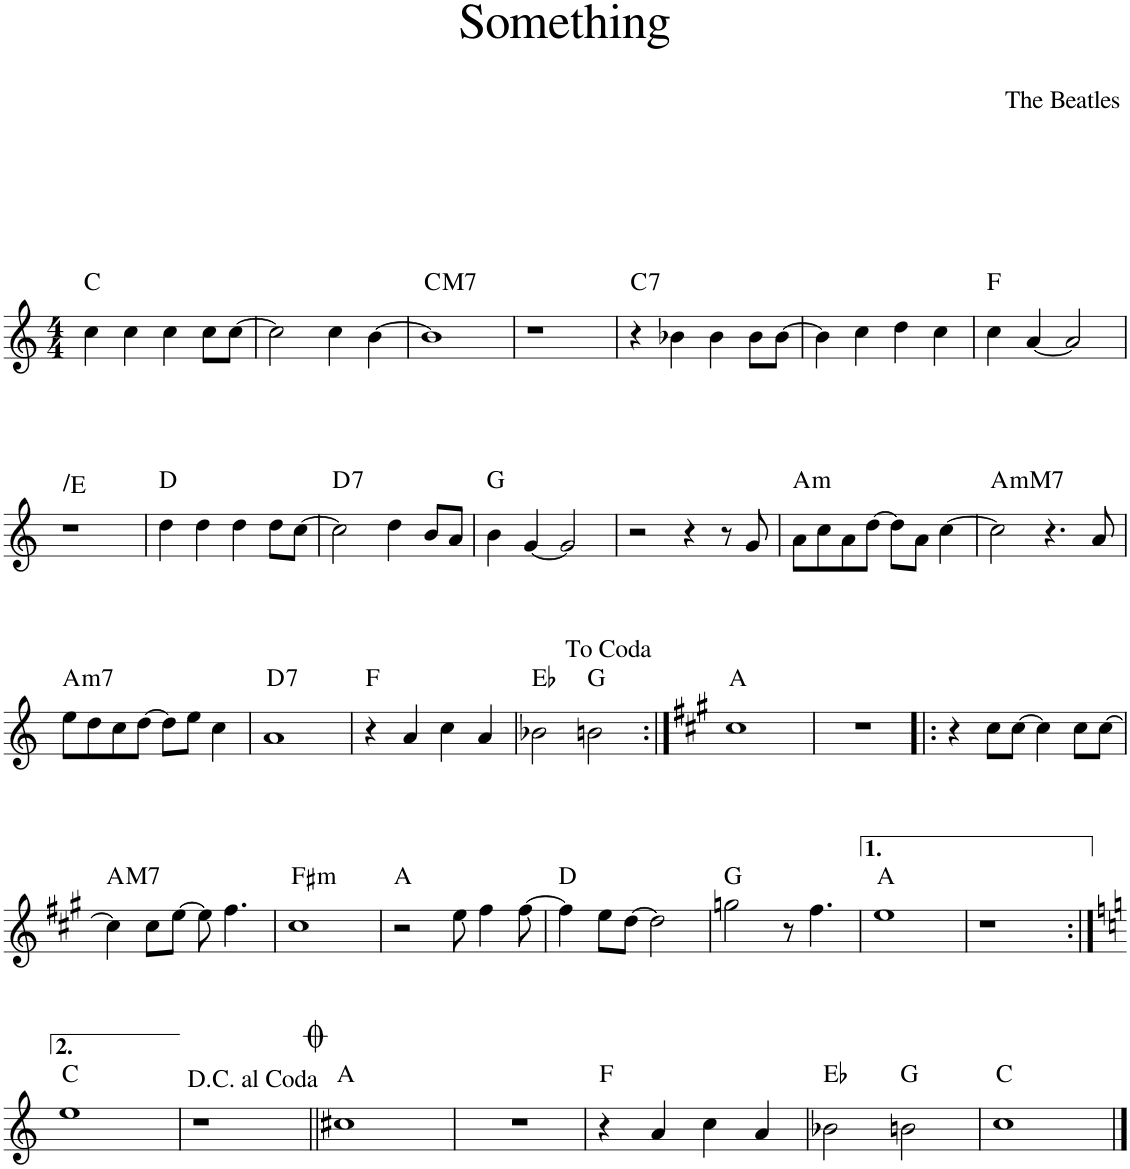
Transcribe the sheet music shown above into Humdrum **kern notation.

**kern	**harte
*part1	*part1
*staff1	*
*I"Piano	*
*I'Pno.	*
*clefG2	*
*k[]	*
*M4/4	*
=1	=1
4cc\	C:maj
4cc\	.
4cc\	.
8cc\L	.
[8cc\J	.
=2	=2
2cc\]	.
4cc\	.
[4b\	.
=3	=3
!	!LO:H:kt=M7
1b]	C:maj7
=4	=4
1r	.
=5	=5
!	!LO:H:kt=7
4r	C:7
4b-X\	.
4b-\	.
8b-\L	.
[8b-\J	.
=6	=6
4b-\]	.
4cc\	.
4dd\	.
4cc\	.
=7	=7
4cc\	F:maj
[4a/	.
2a/]	.
!!LO:LB:g=z
=8	=8
!	!LO:H:kt=N.C.
1r	N
=9	=9
4dd\	D:maj
4dd\	.
4dd\	.
8dd\L	.
[8cc\J	.
=10	=10
!	!LO:H:kt=7
2cc\]	D:7
4dd\	.
8b/L	.
8a/J	.
=11	=11
4b\	G:maj
[4g/	.
2g/]	.
=12	=12
2r	.
4r	.
8r	.
8g/	.
=13	=13
!	!LO:H:kt=m
8a\L	A:min
8cc\	.
8a\	.
[8dd\J	.
8dd\L]	.
8a\J	.
[4cc\	.
=14	=14
!	!LO:H:kt=mM7
2cc\]	A:minmaj7
4.r	.
8a/	.
!!LO:LB:g=z
=15	=15
!	!LO:H:kt=m7
8ee\L	A:min7
8dd\	.
8cc\	.
[8dd\J	.
8dd\L]	.
8ee\J	.
4cc\	.
=16	=16
!	!LO:H:kt=7
1a	D:7
=17	=17
4r	F:maj
4a/	.
4cc\	.
4a/	.
=18	=18
2b-X\	Eb:maj
2bn\	G:maj
=19:|!	=19:|!
*k[f#c#g#]	*
1cc#	A:maj
=20	=20
1r	.
=21!|:	=21!|:
4r	.
8cc#\L	.
[8cc#\J	.
4cc#\]	.
8cc#\L	.
[8cc#\J	.
!!LO:LB:g=z
=22	=22
!	!LO:H:kt=M7
4cc#\]	A:maj7
8cc#\L	.
[8ee\J	.
8ee\]	.
4.ff#\	.
=23	=23
!	!LO:H:kt=m
1cc#	F#:min
=24	=24
2r	A:maj
8ee\	.
4ff#\	.
[8ff#\	.
=25	=25
4ff#\]	D:maj
8ee\L	.
[8dd\J	.
2dd\]	.
=26	=26
2ggn\	G:maj
8r	.
4.ff#\	.
=27	=27
1ee	A:maj
=28	=28
1r	.
!!LO:LB:g=z
=29:|!	=29:|!
*k[]	*
1ee	C:maj
=30	=30
1r	.
=31||	=31||
1cc#X	A:maj
=32	=32
1r	.
=33	=33
4r	F:maj
4a/	.
4cc\	.
4a/	.
=34	=34
2b-X\	Eb:maj
2bn\	G:maj
=35	=35
1cc	C:maj
==	==
*-	*-
